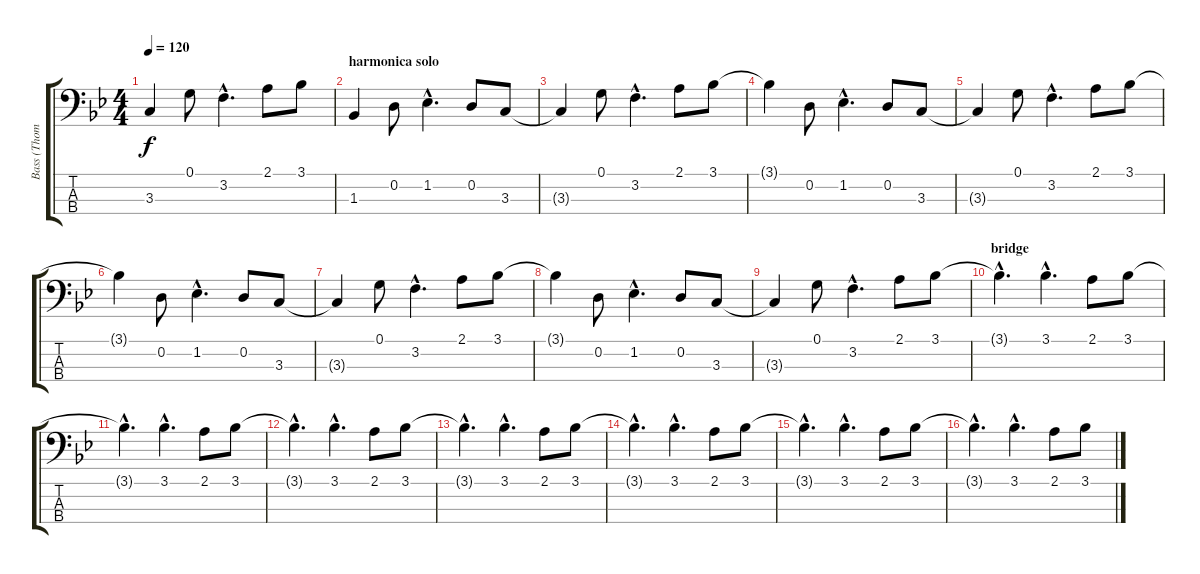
\track ("Bass (Thompson)" "Bass (Thom") {instrument electricbassfinger}
\staff {score tabs}
\tuning (G2 D2 A1 E1) {hide}
\ts (4 4)
\tempo 120
\clef f4
\ks bb
3.3{t}.4{dy f} 0.1.8 3.2{hac}.4{d} 2.1.8 3.1.8 |
\section ("" "harmonica solo")
1.3.4 0.2.8 1.2{hac}.4{d} 0.2.8 3.3.8 |
3.3{t}.4 0.1.8 3.2{hac}.4{d} 2.1.8 3.1.8 |
3.1{t}.4 0.2.8 1.2{hac}.4{d} 0.2.8 3.3.8 |
3.3{t}.4 0.1.8 3.2{hac}.4{d} 2.1.8 3.1.8 |
3.1{t}.4 0.2.8 1.2{hac}.4{d} 0.2.8 3.3.8 |
3.3{t}.4 0.1.8 3.2{hac}.4{d} 2.1.8 3.1.8 |
3.1{t}.4 0.2.8 1.2{hac}.4{d} 0.2.8 3.3.8 |
3.3{t}.4 0.1.8 3.2{hac}.4{d} 2.1.8 3.1.8 |
\section ("" "bridge")
3.1{hac t}.4{d} 3.1{hac}.4{d} 2.1.8 3.1.8 |
3.1{hac t}.4{d} 3.1{hac}.4{d} 2.1.8 3.1.8 |
3.1{hac t}.4{d} 3.1{hac}.4{d} 2.1.8 3.1.8 |
3.1{hac t}.4{d} 3.1{hac}.4{d} 2.1.8 3.1.8 |
3.1{hac t}.4{d} 3.1{hac}.4{d} 2.1.8 3.1.8 |
3.1{hac t}.4{d} 3.1{hac}.4{d} 2.1.8 3.1.8 |
3.1{hac t}.4{d} 3.1{hac}.4{d} 2.1.8 3.1.8
